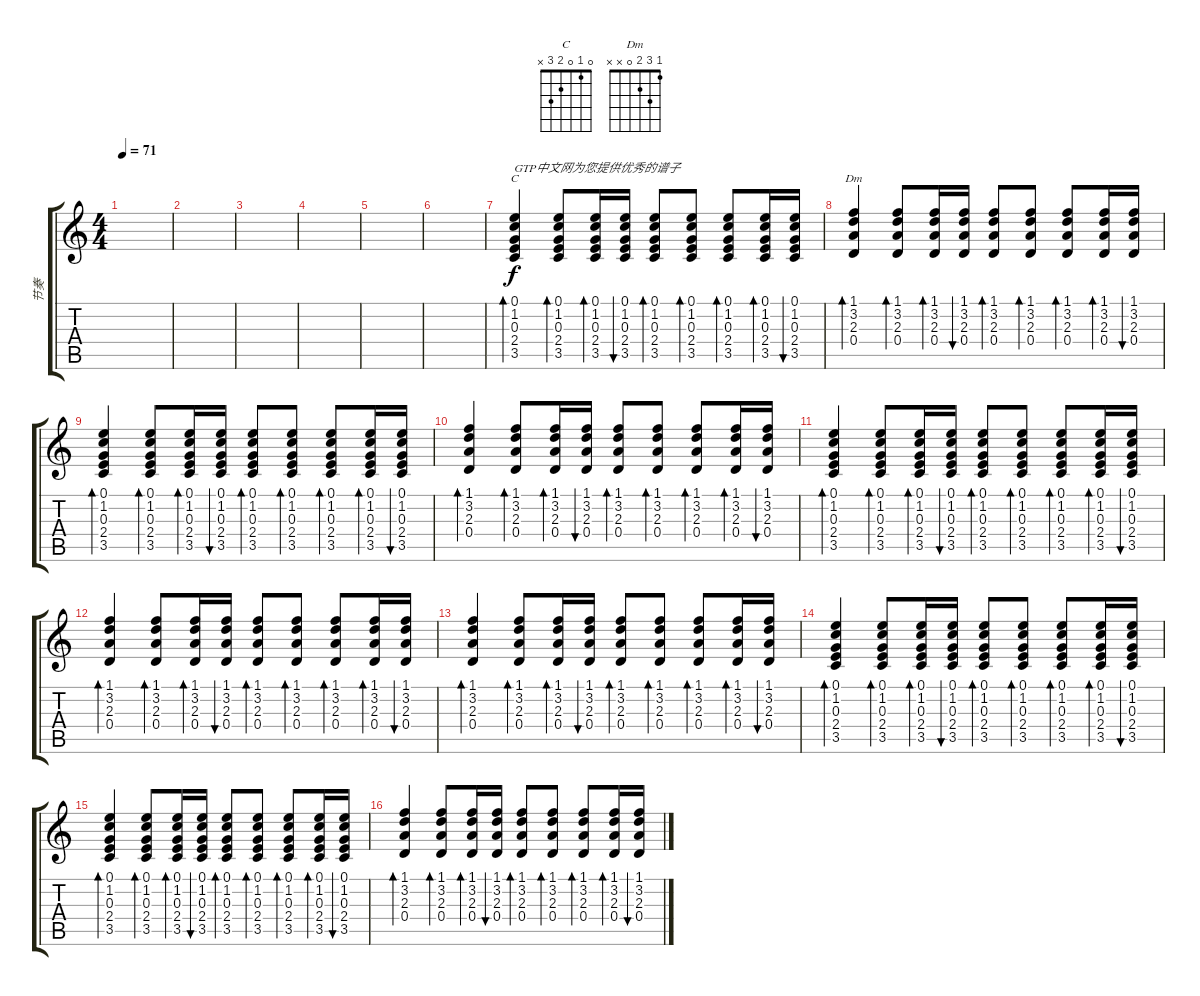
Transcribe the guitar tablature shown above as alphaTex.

\track ("节奏" "节奏") {instrument acousticguitarnylon}
\staff {score tabs}
\tuning (E4 B3 G3 D3 A2 E2) {hide}
\chord ("C" 0 1 0 2 3 x)
\chord ("Dm" 1 3 2 0 x x)
\ts (4 4)
\tempo 71
\clef g2
\ks c
|
|
|
|
|
|
(0.1 1.2 0.3 2.4 3.5).4{bd 60 ch "C" txt "GTP中文网为您提供优秀的谱子"} (0.1 1.2 0.3 2.4 3.5).8{bd 60} (0.1 1.2 0.3 2.4 3.5).16{bd 60} (0.1 1.2 0.3 2.4 3.5).16{bu 60} (0.1 1.2 0.3 2.4 3.5).8{bd 60} (0.1 1.2 0.3 2.4 3.5).8{bd 60} (0.1 1.2 0.3 2.4 3.5).8{bd 60} (0.1 1.2 0.3 2.4 3.5).16{bd 60} (0.1 1.2 0.3 2.4 3.5).16{bu 60} |
(1.1 3.2 2.3 0.4).4{bd 60 ch "Dm"} (1.1 3.2 2.3 0.4).8{bd 60} (1.1 3.2 2.3 0.4).16{bd 60} (1.1 3.2 2.3 0.4).16{bu 60} (1.1 3.2 2.3 0.4).8{bd 60} (1.1 3.2 2.3 0.4).8{bd 60} (1.1 3.2 2.3 0.4).8{bd 60} (1.1 3.2 2.3 0.4).16{bd 60} (1.1 3.2 2.3 0.4).16{bu 60} |
(0.1 1.2 0.3 2.4 3.5).4{bd 60} (0.1 1.2 0.3 2.4 3.5).8{bd 60} (0.1 1.2 0.3 2.4 3.5).16{bd 60} (0.1 1.2 0.3 2.4 3.5).16{bu 60} (0.1 1.2 0.3 2.4 3.5).8{bd 60} (0.1 1.2 0.3 2.4 3.5).8{bd 60} (0.1 1.2 0.3 2.4 3.5).8{bd 60} (0.1 1.2 0.3 2.4 3.5).16{bd 60} (0.1 1.2 0.3 2.4 3.5).16{bu 60} |
(1.1 3.2 2.3 0.4).4{bd 60} (1.1 3.2 2.3 0.4).8{bd 60} (1.1 3.2 2.3 0.4).16{bd 60} (1.1 3.2 2.3 0.4).16{bu 60} (1.1 3.2 2.3 0.4).8{bd 60} (1.1 3.2 2.3 0.4).8{bd 60} (1.1 3.2 2.3 0.4).8{bd 60} (1.1 3.2 2.3 0.4).16{bd 60} (1.1 3.2 2.3 0.4).16{bu 60} |
(0.1 1.2 0.3 2.4 3.5).4{bd 60} (0.1 1.2 0.3 2.4 3.5).8{bd 60} (0.1 1.2 0.3 2.4 3.5).16{bd 60} (0.1 1.2 0.3 2.4 3.5).16{bu 60} (0.1 1.2 0.3 2.4 3.5).8{bd 60} (0.1 1.2 0.3 2.4 3.5).8{bd 60} (0.1 1.2 0.3 2.4 3.5).8{bd 60} (0.1 1.2 0.3 2.4 3.5).16{bd 60} (0.1 1.2 0.3 2.4 3.5).16{bu 60} |
(1.1 3.2 2.3 0.4).4{bd 60} (1.1 3.2 2.3 0.4).8{bd 60} (1.1 3.2 2.3 0.4).16{bd 60} (1.1 3.2 2.3 0.4).16{bu 60} (1.1 3.2 2.3 0.4).8{bd 60} (1.1 3.2 2.3 0.4).8{bd 60} (1.1 3.2 2.3 0.4).8{bd 60} (1.1 3.2 2.3 0.4).16{bd 60} (1.1 3.2 2.3 0.4).16{bu 60} |
(1.1 3.2 2.3 0.4).4{bd 60} (1.1 3.2 2.3 0.4).8{bd 60} (1.1 3.2 2.3 0.4).16{bd 60} (1.1 3.2 2.3 0.4).16{bu 60} (1.1 3.2 2.3 0.4).8{bd 60} (1.1 3.2 2.3 0.4).8{bd 60} (1.1 3.2 2.3 0.4).8{bd 60} (1.1 3.2 2.3 0.4).16{bd 60} (1.1 3.2 2.3 0.4).16{bu 60} |
(0.1 1.2 0.3 2.4 3.5).4{bd 60} (0.1 1.2 0.3 2.4 3.5).8{bd 60} (0.1 1.2 0.3 2.4 3.5).16{bd 60} (0.1 1.2 0.3 2.4 3.5).16{bu 60} (0.1 1.2 0.3 2.4 3.5).8{bd 60} (0.1 1.2 0.3 2.4 3.5).8{bd 60} (0.1 1.2 0.3 2.4 3.5).8{bd 60} (0.1 1.2 0.3 2.4 3.5).16{bd 60} (0.1 1.2 0.3 2.4 3.5).16{bu 60} |
(0.1 1.2 0.3 2.4 3.5).4{bd 60} (0.1 1.2 0.3 2.4 3.5).8{bd 60} (0.1 1.2 0.3 2.4 3.5).16{bd 60} (0.1 1.2 0.3 2.4 3.5).16{bu 60} (0.1 1.2 0.3 2.4 3.5).8{bd 60} (0.1 1.2 0.3 2.4 3.5).8{bd 60} (0.1 1.2 0.3 2.4 3.5).8{bd 60} (0.1 1.2 0.3 2.4 3.5).16{bd 60} (0.1 1.2 0.3 2.4 3.5).16{bu 60} |
(1.1 3.2 2.3 0.4).4{bd 60} (1.1 3.2 2.3 0.4).8{bd 60} (1.1 3.2 2.3 0.4).16{bd 60} (1.1 3.2 2.3 0.4).16{bu 60} (1.1 3.2 2.3 0.4).8{bd 60} (1.1 3.2 2.3 0.4).8{bd 60} (1.1 3.2 2.3 0.4).8{bd 60} (1.1 3.2 2.3 0.4).16{bd 60} (1.1 3.2 2.3 0.4).16{bu 60}
